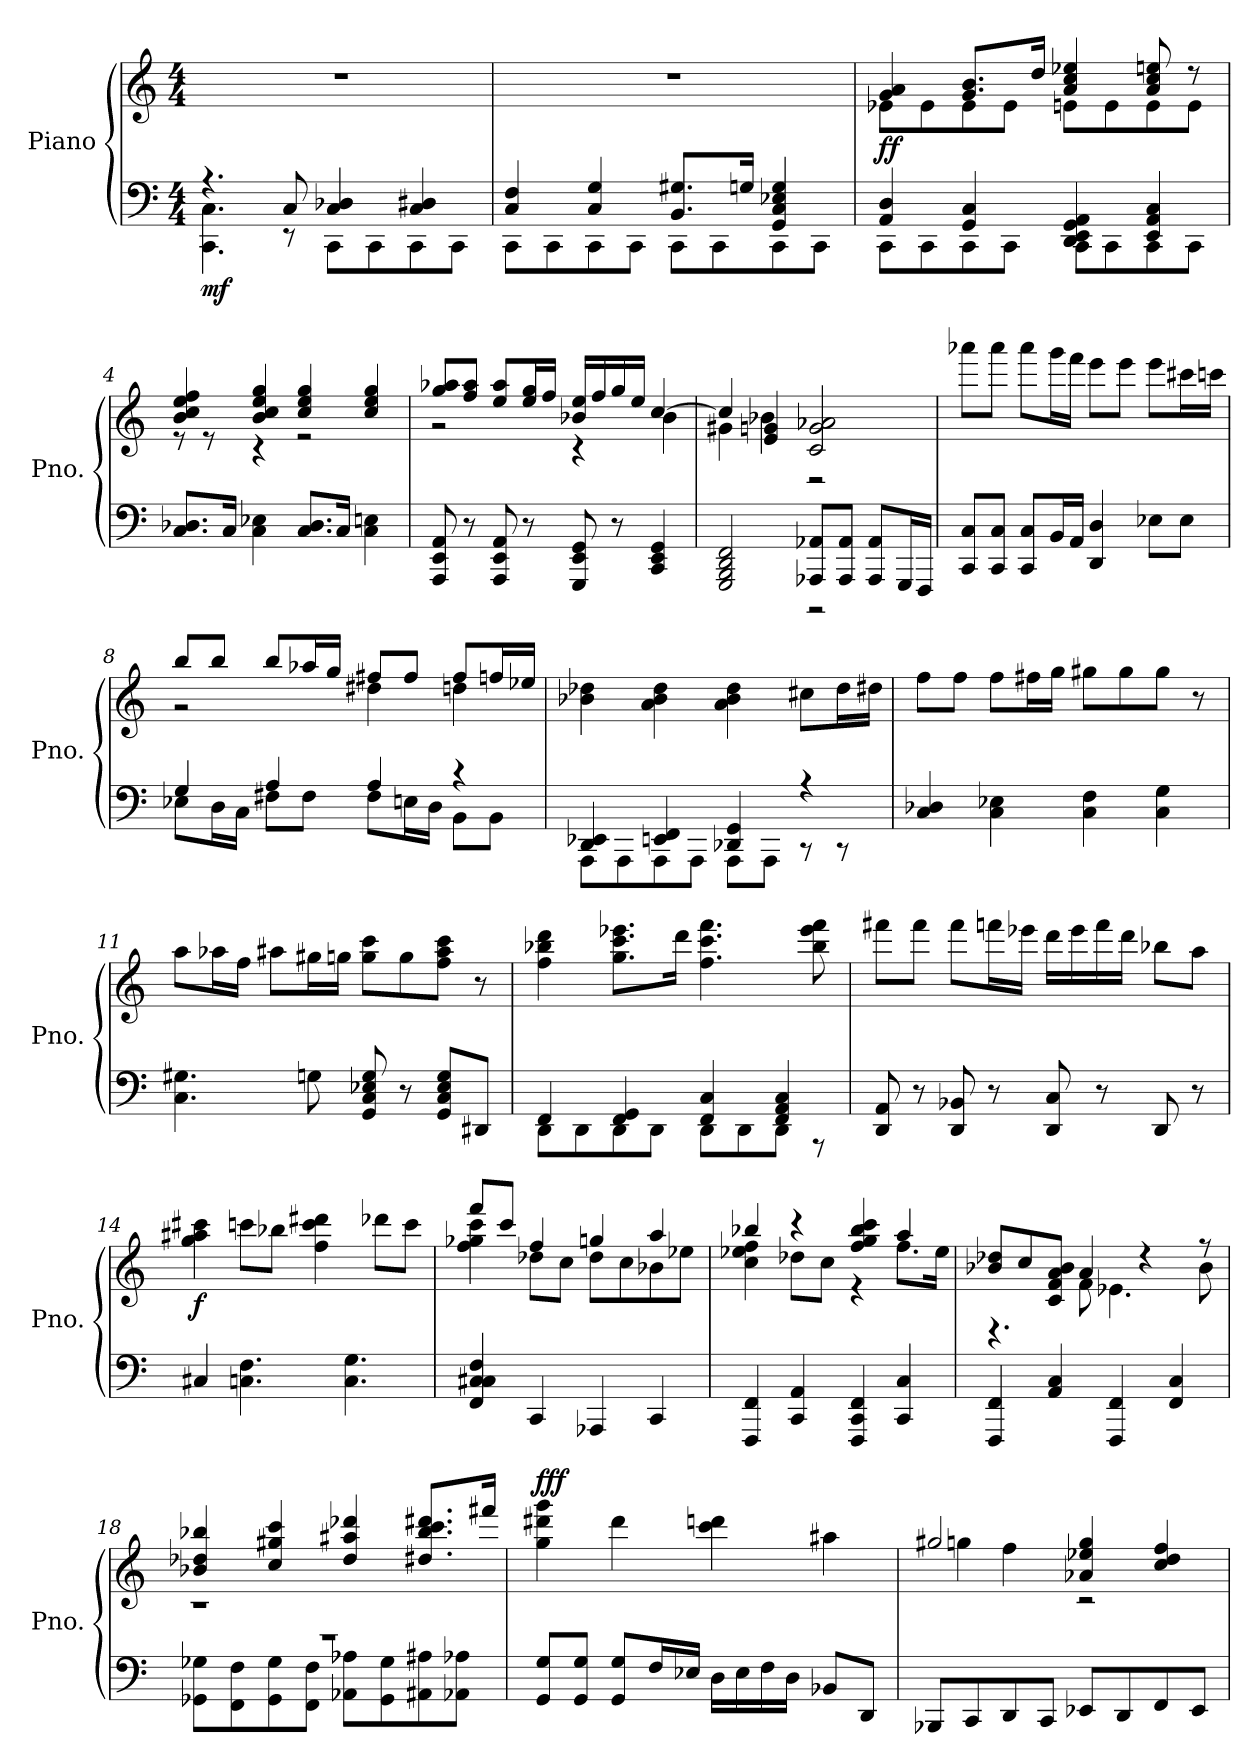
**kern	**kern	**dynam
*part1	*part1	*part1
*staff2	*staff1	*staff1/2
*I"Piano	*	*
*I'Pno.	*	*
*clefF4	*clefG2	*
*k[]	*k[]	*
*M4/4	*M4/4	*
*MM80	*MM80	*
=1	=1	=1
*^	*	*
!	!	!	!LO:DY:b=2
4.r	4.CC\ 4.C\	1r	mf
8C/	8r	.	.
4C/ 4D-X/	8CC\L	.	.
.	8CC\	.	.
4C/ 4D#X/	8CC\	.	.
.	8CC\J	.	.
=2	=2	=2	=2
4C/ 4F/	8CC\L	1r	.
.	8CC\	.	.
4C/ 4G/	8CC\	.	.
.	8CC\J	.	.
8.BB/ 8.G#X/L	8CC\L	.	.
.	8CC\	.	.
16Gn/Jk	.	.	.
4GG/ 4C/ 4E-X/ 4G/	8CC\	.	.
.	8CC\J	.	.
=3	=3	=3	=3
*	*	*^	*
!	!	!	!	!LO:DY:b
4AA/ 4D/	8CC\L	4g/ 4a/	8e-X\L	ff
.	8CC\	.	8e-\	.
4GG/ 4C/	8CC\	8.g/ 8.b/L	8e-\	.
.	8CC\J	.	8e-\J	.
.	.	16dd/Jk	.	.
4DD/ 4EE/ 4GG/ 4AA/	8CC\L	4a/ 4cc/ 4ee-X/	8en\L	.
.	8CC\	.	8e\	.
4EE/ 4AA/ 4C/	8CC\	8a/ 8cc/ 8een/	8e\	.
.	8CC\J	8r	8e\J	.
*v	*v	*	*	*
!!LO:LB:g=z	!!
=4	=4	=4	=4
8.C/ 8.D-X/L	4b/ 4cc/ 4ee/ 4ff/	8r	.
.	.	8r	.
16C/Jk	.	.	.
4C\ 4E-X\	4b/ 4cc/ 4ee/ 4gg/	4r	.
8.C/ 8.D-/L	4cc/ 4ee/ 4gg/	2r	.
16C/Jk	.	.	.
4C\ 4En\	4cc/ 4ee/ 4gg/	.	.
=5	=5	=5	=5
8AAA/ 8EE/ 8AA/	8gg/ 8aa-X/L	2r	.
8r	8ff/ 8aa-/J	.	.
8AAA/ 8EE/ 8AA/	8ee/ 8aa-/L	.	.
8r	16ee/ 16gg/L	.	.
.	16ff/JJ	.	.
8GGG/ 8EE/ 8GG/	16b-X/ 16ee/LL	4r	.
.	16ff/	.	.
8r	16gg/	.	.
.	16ee/JJ	.	.
4CC/ 4EE/ 4GG/	[4cc/	4b-\	.
=6	=6	=6	=6
*^	*	*	*
2GGG/ 2BBB/ 2DD/ 2FF/	2ryy	4cc/]	4g#X\	.
.	.	4e/ 4gn/	4b-X\	.
8AAA-X/ 8AA-X/L	2r	2c/ 2g/ 2a-X/	2r	.
8AAA-/ 8AA-/J	.	.	.	.
8AAA-/ 8AA-/L	.	.	.	.
16GGG/L	.	.	.	.
16FFF/JJ	.	.	.	.
*v	*v	*	*	*
*	*v	*v	*
!!LO:LB:g=z
=7	=7	=7
8CC/ 8C/L	8aaa-X\L	.
8CC/ 8C/J	8aaa-\J	.
8CC/ 8C/L	8aaa-\L	.
16BB/L	16ggg\L	.
16AA/JJ	16fff\JJ	.
4DD/ 4D/	8eee\L	.
.	8eee\J	.
8E-X\L	8eee\L	.
8E-\J	16ccc#X\L	.
.	16cccn\JJ	.
=8	=8	=8
*^	*^	*
4G/	8E-X\L	8bb/L	2r	.
.	16D\L	8bb/J	.	.
.	16C\JJ	.	.	.
4A/	8F#X\L	8bb/L	.	.
.	8F#\J	16aa-X/L	.	.
.	.	16gg/JJ	.	.
4A/	8F#\L	8ff#X/L	4dd#X\	.
.	16En\L	8ff#/J	.	.
.	16D\JJ	.	.	.
4r	8BB\L	8ff#/L	4ddn\	.
.	8BB\J	16ffn/L	.	.
.	.	16ee-X/JJ	.	.
*	*	*v	*v	*
!!LO:LB:g=z
=9	=9	=9	=9
4DD/ 4EE-X/	8AAA\L	4b-X\ 4dd-X\	.
.	8AAA\	.	.
4EEn/ 4FF/	8AAA\	4a\ 4b-\ 4dd-\	.
.	8AAA\J	.	.
4DD-X/ 4GG/	8AAA\L	4a\ 4b-\ 4dd-\	.
.	8AAA\J	.	.
4r	8r	8cc#X\L	.
.	8r	16dd-\L	.
.	.	16dd#X\JJ	.
*v	*v	*	*
=10	=10	=10
4C/ 4D-X/	8ff\L	.
.	8ff\J	.
4C\ 4E-X\	8ff\L	.
.	16ff#X\L	.
.	16gg\JJ	.
4C\ 4F\	8gg#X\L	.
.	8gg#\	.
4C\ 4G\	8gg#\J	.
.	8r	.
=11	=11	=11
4.C\ 4.G#X\	8aa\L	.
.	16aa-X\L	.
.	16ff\JJ	.
.	8aa#X\L	.
8Gn\	16gg#X\L	.
.	16ggn\JJ	.
8GG/ 8C/ 8E-X/ 8G/	8gg\ 8ccc\L	.
8r	8gg\	.
8GG/ 8C/ 8E-/ 8G/L	8ff\ 8aa#\ 8ccc\J	.
8DD#X/J	8r	.
!!LO:LB:g=z
=12	=12	=12
*^	*	*
4FF/	8DD\L	4ff\ 4bb-X\ 4ddd\	.
.	8DD\	.	.
4FF/ 4GG/	8DD\	8.gg\ 8.ccc\ 8.eee-X\L	.
.	8DD\J	.	.
.	.	16ddd\Jk	.
4FF/ 4C/	8DD\L	4.ff\ 4.ccc\ 4.fff\	.
.	8DD\	.	.
4FF/ 4AA/ 4C/	8DD\J	.	.
.	8r	8bb-\ 8eee-\ 8fff\	.
*v	*v	*	*
=13	=13	=13
8DD/ 8AA/	8fff#X\L	.
8r	8fff#\J	.
8DD/ 8BB-X/	8fff#\L	.
8r	16fffn\L	.
.	16eee-X\JJ	.
8DD/ 8C/	16ddd\LL	.
.	16eee-\	.
8r	16fff\	.
.	16ddd\JJ	.
8DD/	8bb-X\L	.
8r	8aa\J	.
=14	=14	=14
!	!	!LO:DY:b
4C#X/	4gg\ 4aa#X\ 4ccc#X\	f
4.Cn\ 4.F\	8cccn\L	.
.	8bb-X\J	.
.	4ff\ 4ccc\ 4ddd#X\	.
4.C\ 4.G\	.	.
.	8ddd-X\L	.
.	8ccc\J	.
!!LO:LB:g=z
=15	=15	=15
*	*^	*
4FF/ 4C/ 4C#X/ 4F/	8fff/L	4ff\ 4gg-X\ 4ccc\	.
.	8ccc/J	.	.
*	*MM75	*	*
4CC/	4ff/	8dd-X\L	.
.	.	8cc\J	.
4AAA-X/	4ggn/	8dd-\L	.
.	.	8cc\	.
4CC/	4aa/	8b-X\	.
.	.	8ee-X\J	.
=16	=16	=16	=16
4FFF/ 4FF/	4bb-X/	4cc\ 4ee-X\ 4ff\	.
4CC/ 4AA/	4r	8dd-X\L	.
.	.	8cc\J	.
4FFF/ 4CC/ 4FF/	4ff/ 4gg/ 4bb-/ 4ccc/	4r	.
4CC/ 4C/	4aa/	8.ff\L	.
.	.	16ee-\Jk	.
=17	=17	=17	=17
4FFF/ 4FF/	8b-X/ 8dd-X/L	4.r	.
.	8cc/	.	.
4AA/ 4C/	8c/ 8f/ 8a/ 8b-/J	.	.
.	4a/	8f\	.
4FFF/ 4FF/	.	4.e-X\	.
.	4r	.	.
4FF/ 4C/	.	.	.
.	8r	8b-\	.
!!LO:PB:g=z	!!
=18	=18	=18	=18
*	*MM80	*	*
*^	*	*	*
!	!	!	!	!LO:HP:b
1r	8GG-X\ 8G-X\L	4b-X/ 4dd-X/ 4bb-X/	1r	<
.	8FF\ 8F\	.	.	.
.	8GG-\ 8G-\	4cc/ 4gg#X/ 4ccc/	.	.
.	8FF\ 8F\J	.	.	.
.	8AA-X\ 8A-X\L	4dd-/ 4aa#X/ 4ddd-X/	.	.
.	8GG-\ 8G-\	.	.	.
.	8AA#X\ 8A#X\	8.dd#X/ 8.bb-/ 8.ccc/ 8.ddd#X/L	.	.
.	8AA-X\ 8A-X\J	.	.	.
.	.	16fff#X/Jk	.	.
*v	*v	*	*	*
*	*v	*v	*
.	.	[
=19	=19	=19
*	*MM85	*
!	!	!LO:DY:a
8GG/ 8G/L	4gg\ 4ddd#X\ 4ggg\	fff
8GG/ 8G/J	.	.
8GG/ 8G/L	4ddd#\	.
16F/L	.	.
16E-X/JJ	.	.
16D\LL	4ccc\ 4dddn\	.
16E-\	.	.
16F\	.	.
16D\JJ	.	.
8BB-X/L	4aa#X\	.
8DD/J	.	.
=20	=20	=20
*	*^	*
8BBB-X/L	2gg#X/	4ggn\	.
8CC/	.	.	.
8DD/	.	4ff\	.
8CC/J	.	.	.
8EE-X/L	4a-X/ 4ee-X/ 4gg/	2r	.
8DD/	.	.	.
8FF/	4cc/ 4dd/ 4ff/	.	.
8EE-/J	.	.	.
*	*v	*v	*
=	=	=
*-	*-	*-
